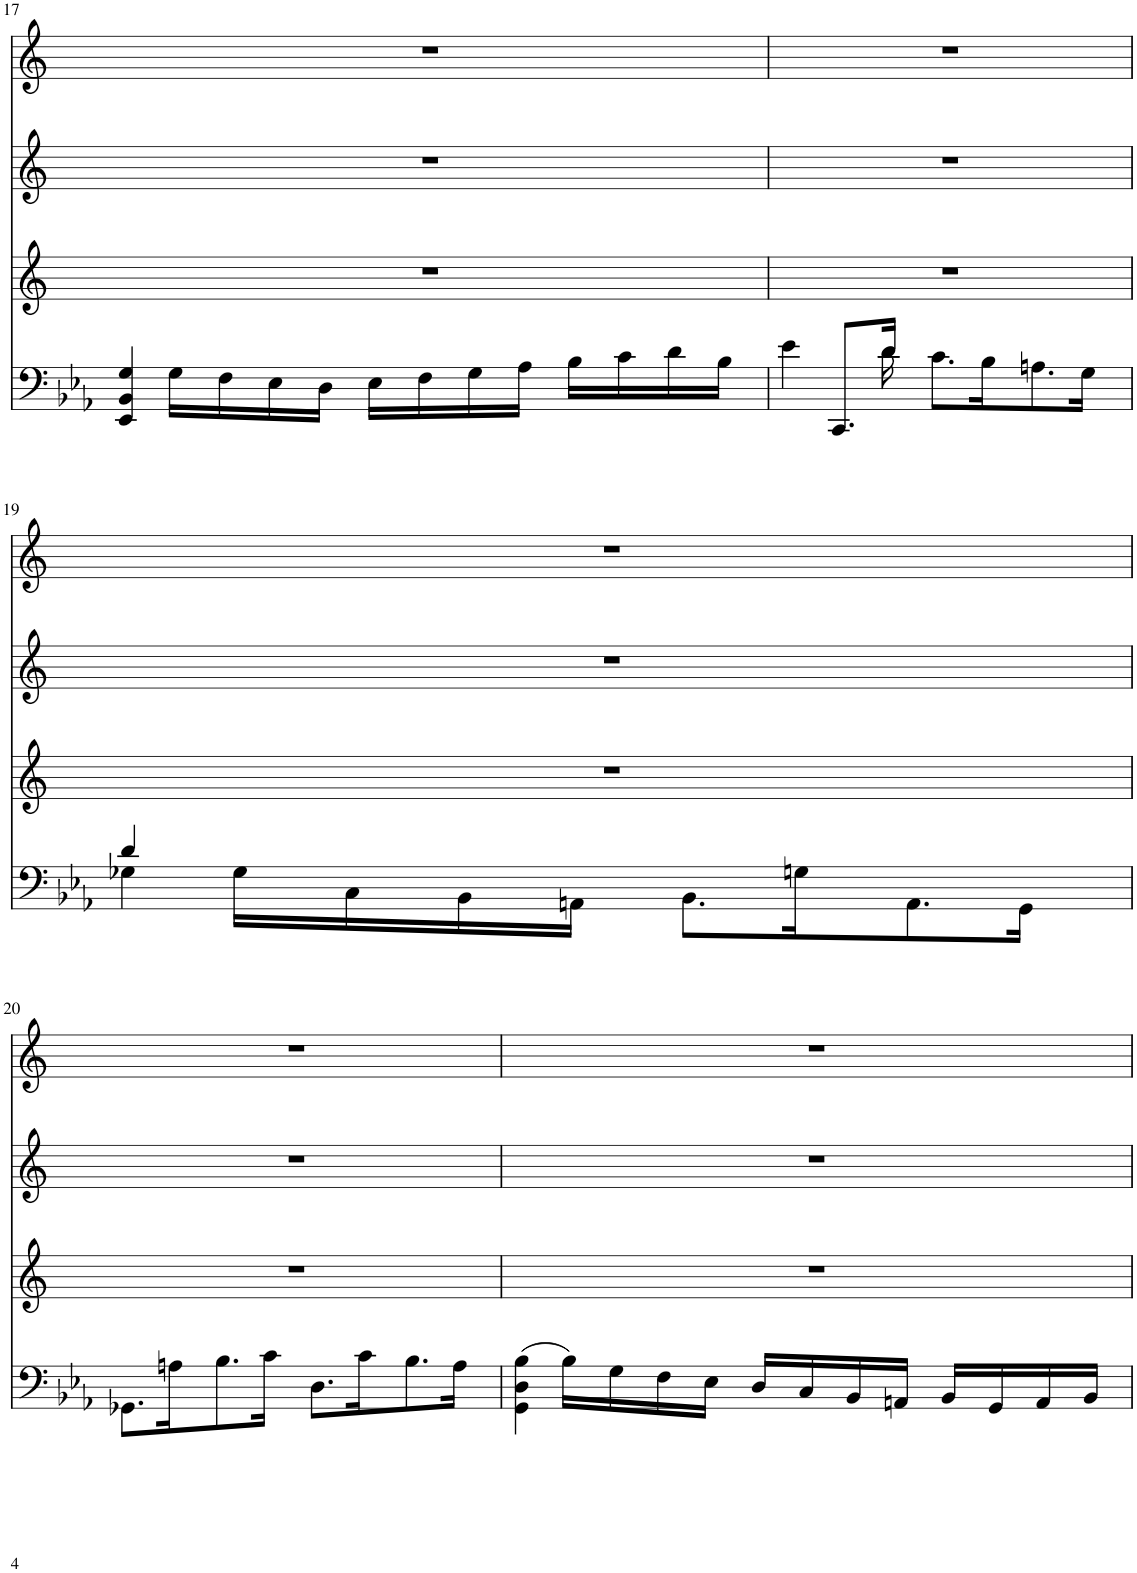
**kern	**kern	**kern	**kern
*part4	*part3	*part2	*part1
*staff4	*staff3	*staff2	*staff1
*I"Violoncello	*I"unbenannt	*I"Violoncello	*I"Violoncello
*I'Vc	*	*I'Vc	*I'Vc
!!LO:PB:g=z
*clefF4	*clefG2	*clefG2	*clefG2
*k[b-e-a-]	*k[]	*k[]	*k[]
=17	=17	=17	=17
*^	*	*	*
4EE-/ 4BB-/ 4G/	4ryy	1r	1r	1r
4ryy	16G\LL	.	.	.
.	16F\	.	.	.
.	16E-\	.	.	.
.	16D\JJ	.	.	.
2ryy	16E-\LL	.	.	.
.	16F\	.	.	.
.	16G\	.	.	.
.	16A-\JJ	.	.	.
.	16B-\LL	.	.	.
.	16c\	.	.	.
.	16d\	.	.	.
.	16B-\JJ	.	.	.
=18	=18	=18	=18	=18
4ryy	4e-\	1r	1r	1r
8.CC/L	8.ryy	.	.	.
16d/Jk	16d\	.	.	.
2ryy	8.c\L	.	.	.
.	16B-\K	.	.	.
.	8.An\	.	.	.
.	16G\Jk	.	.	.
!!LO:LB:g=z
=19	=19	=19	=19	=19
4d/	4G-X\	1r	1r	1r
4ryy	16G-\LL	.	.	.
.	16C\	.	.	.
.	16BB-\	.	.	.
.	16AAn\JJ	.	.	.
2ryy	8.BB-\L	.	.	.
.	16Gn\K	.	.	.
.	8.AA\	.	.	.
.	16GG\Jk	.	.	.
*v	*v	*	*	*
!!LO:LB:g=z
=20	=20	=20	=20
8.GG-X\L	1r	1r	1r
16An\K	.	.	.
8.B-\	.	.	.
16c\Jk	.	.	.
8.D\L	.	.	.
16c\K	.	.	.
8.B-\	.	.	.
16A\Jk	.	.	.
=21	=21	=21	=21
(4GG\ 4D\ 4B-\	1r	1r	1r
16B-\LL)	.	.	.
16G\	.	.	.
16F\	.	.	.
16E-\JJ	.	.	.
16D/LL	.	.	.
16C/	.	.	.
16BB-/	.	.	.
16AAn/JJ	.	.	.
16BB-/LL	.	.	.
16GG/	.	.	.
16AA/	.	.	.
16BB-/JJ	.	.	.
=	=	=	=
*-	*-	*-	*-
